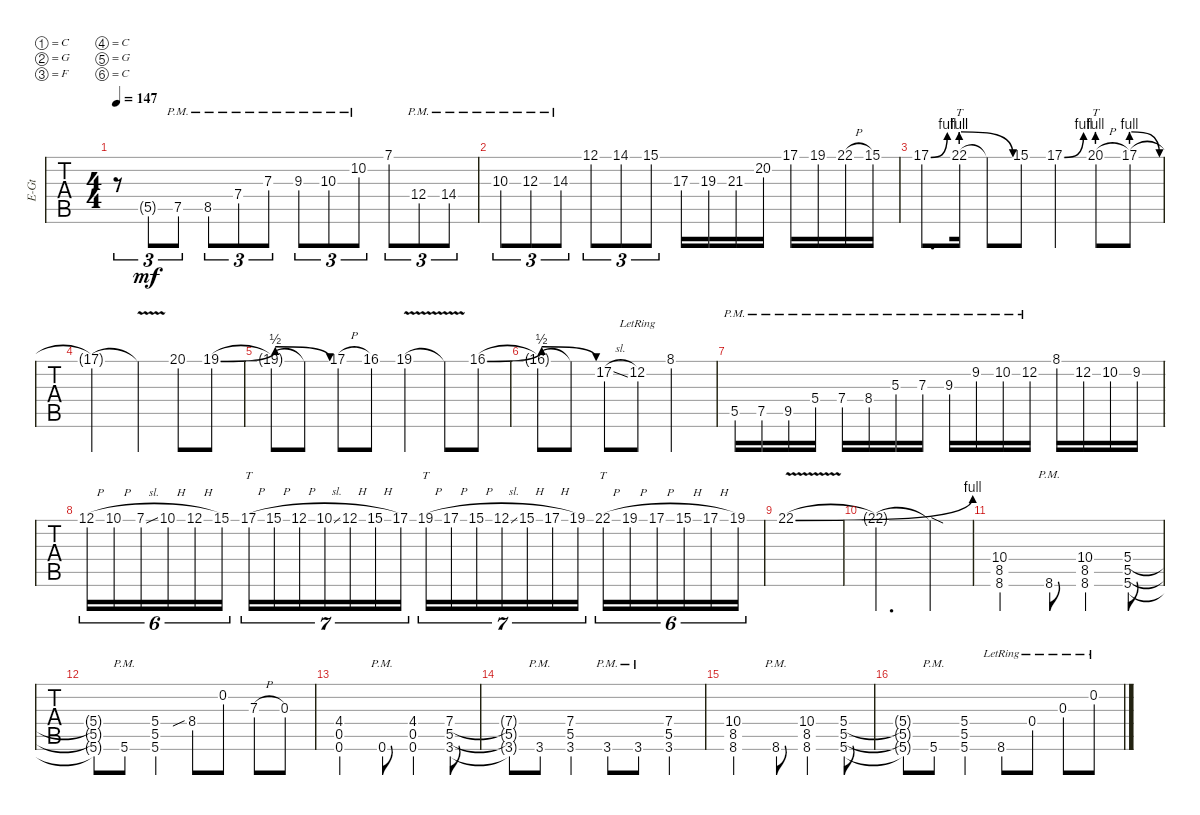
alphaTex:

\defaultSystemsLayout 4
\bracketExtendMode groupsimilarinstruments
\track ("Electric Guitar" "E-Gt") {instrument electricguitarclean}
\staff {tabs}
\tuning (C4 G3 F3 C3 G2 C2)
\ts (4 4)
\tempo 147
\clef g2
\ks c
r.8{tu (3 2) dy mf beam Down} 5.5{g}.8{tu (3 2) beam Up} 7.5{pm}.8{tu (3 2) beam Up} 8.5{pm acc #}.8{tu (3 2) beam Up} 7.4{pm}.8{tu (3 2) beam Up} 7.3{pm}.8{tu (3 2) beam Up} 9.3{pm}.8{tu (3 2) beam Down} 10.3{pm acc #}.8{tu (3 2) beam Down} 10.2{pm}.8{tu (3 2) beam Down} 7.1.8{tu (3 2) beam Down} 12.4{pm}.8{tu (3 2) beam Down} 14.4{pm}.8{tu (3 2) beam Down} |
10.3{pm acc #}.8{tu (3 2) beam Down} 12.3{pm}.8{tu (3 2) beam Down} 14.3{pm}.8{tu (3 2) beam Down} 12.1.8{tu (3 2) beam Down} 14.1.8{tu (3 2) beam Down} 15.1{acc #}.8{tu (3 2) beam Down} 17.3{acc #}.16{beam Down} 19.3.16{beam Down} 21.3.16{beam Down} 20.2{acc #}.16{beam Down} 17.1.16{beam Down} 19.1.16{beam Down} 22.1{h acc #}.16{beam Down} 15.1{acc #}.16{beam Down} |
17.1{be (bend 0 0 16.2 4)}.8{d beam Down} 22.1{be (prebendrelease 0 4 25.2 0)}.16{tt beam Down} 22.1{t acc #}.8{beam Down} 15.1{acc #}.8{beam Down} 17.1{be (bend 0 0 16.2 4)}.4{beam Down} 20.1{be (prebend 0 4 60 4) h}.8{tt beam Down} 17.1{be (prebendrelease 0 4 15 0)}.8{beam Down} |
17.1{v t}.2{beam Down} 17.1{v t}.4{beam Down} 20.1{acc #}.8{beam Down} 19.1{be (bendrelease 0 0 10.2 2 20.4 2 30 0)}.8{beam Down} |
19.1{t}.8{beam Down} 19.1{t}.8{beam Down} 17.1{h}.8{beam Down} 16.1.8{beam Down} 19.1{v}.4{beam Down} 19.1{v t}.8{beam Down} 16.1{be (bendrelease 0 0 10.799999999999999 2 20.4 2 30 0)}.8{beam Down} |
16.1{t}.8{beam Down} 16.1{t}.8{beam Down} 17.2{sl}.8{beam Down} 12.2{lr}.8{beam Down} 8.1{acc #}.2{beam Down} |
5.5{pm}.16{beam Up} 7.5{pm}.16{beam Up} 9.5{pm}.16{beam Up} 5.4{pm}.16{beam Up} 7.4{pm}.16{beam Up} 8.4{pm acc #}.16{beam Up} 5.3{pm acc #}.16{beam Up} 7.3{pm}.16{beam Up} 9.3{pm}.16{beam Down} 9.2{pm}.16{beam Down} 10.2{pm}.16{beam Down} 12.2{pm}.16{beam Down} 8.1{acc #}.16{beam Down} 12.2.16{beam Down} 10.2.16{beam Down} 9.2.16{beam Down} |
12.1{h}.16{tu (6 4) beam Down} 10.1{h acc #}.16{tu (6 4) beam Down} 7.1{sl}.16{tu (6 4) beam Down} 10.1{h acc #}.16{tu (6 4) beam Down} 12.1{h}.16{tu (6 4) beam Down} 15.1{acc #}.16{tu (6 4) beam Down} 17.1{h}.16{tt tu (7 4) beam Down} 15.1{h acc #}.16{tu (7 4) beam Down} 12.1{h}.16{tu (7 4) beam Down} 10.1{sl acc #}.16{tu (7 4) beam Down} 12.1{h}.16{tu (7 4) beam Down} 15.1{h acc #}.16{tu (7 4) beam Down} 17.1.16{tu (7 4) beam Down} 19.1{h}.16{tt tu (7 4) beam Down} 17.1{h}.16{tu (7 4) beam Down} 15.1{h acc #}.16{tu (7 4) beam Down} 12.1{sl}.16{tu (7 4) beam Down} 15.1{h acc #}.16{tu (7 4) beam Down} 17.1{h}.16{tu (7 4) beam Down} 19.1.16{tu (7 4) beam Down} 22.1{h acc #}.16{tt tu (6 4) beam Down} 19.1{h}.16{tu (6 4) beam Down} 17.1{h}.16{tu (6 4) beam Down} 15.1{h acc #}.16{tu (6 4) beam Down} 17.1{h}.16{tu (6 4) beam Down} 19.1.16{tu (6 4) beam Down} |
22.1{be (bend 0 0 15 4) v acc #}.1{beam Down} |
22.1{t}.2{d beam Down} 22.1{sod t}.4{beam Down} |
(8.6{acc #} 8.5{acc #} 10.4{acc #}).2{instrument electricguitarclean beam Up} 8.6{pm acc #}.8{beam Up} (8.6{acc #} 8.5{acc #} 10.4{acc #}).4{beam Up} (5.4 5.5 5.6).8{beam Up} |
(5.6{t} 5.5{t} 5.4{t}).8{beam Up} 5.6{pm}.8{beam Up} (5.6 5.5 5.4).4{beam Up} 8.4{sib acc #}.8{beam Up} 0.2.8{beam Up} 7.3{h}.8{beam Up} 0.3.8{beam Up} |
(4.4 0.5 0.6).2{beam Up} 0.6{pm}.8{beam Up} (4.4 0.5 0.6).4{beam Up} (7.4 5.5 3.6{acc #}).8{beam Up} |
(5.5{t} 7.4{t} 3.6{t acc #}).8{beam Up} 3.6{pm acc #}.8{beam Up} (3.6{acc #} 5.5 7.4).4{beam Up} 3.6{pm acc #}.8{beam Up} 3.6{pm acc #}.8{beam Up} (3.6{acc #} 5.5 7.4).4{beam Up} |
(8.6{acc #} 8.5{acc #} 10.4{acc #}).2{beam Up} 8.6{pm acc #}.8{beam Up} (8.6{acc #} 8.5{acc #} 10.4{acc #}).4{beam Up} (5.4 5.5 5.6).8{beam Up} |
(5.6{t} 5.5{t} 5.4{t}).8{beam Up} 5.6{pm}.8{beam Up} (5.6 5.5 5.4).4{beam Up} 8.6{lr acc #}.8{beam Up} 0.4{lr}.8{beam Up} 0.3{lr}.8{beam Up} 0.2{lr}.8{beam Up}
